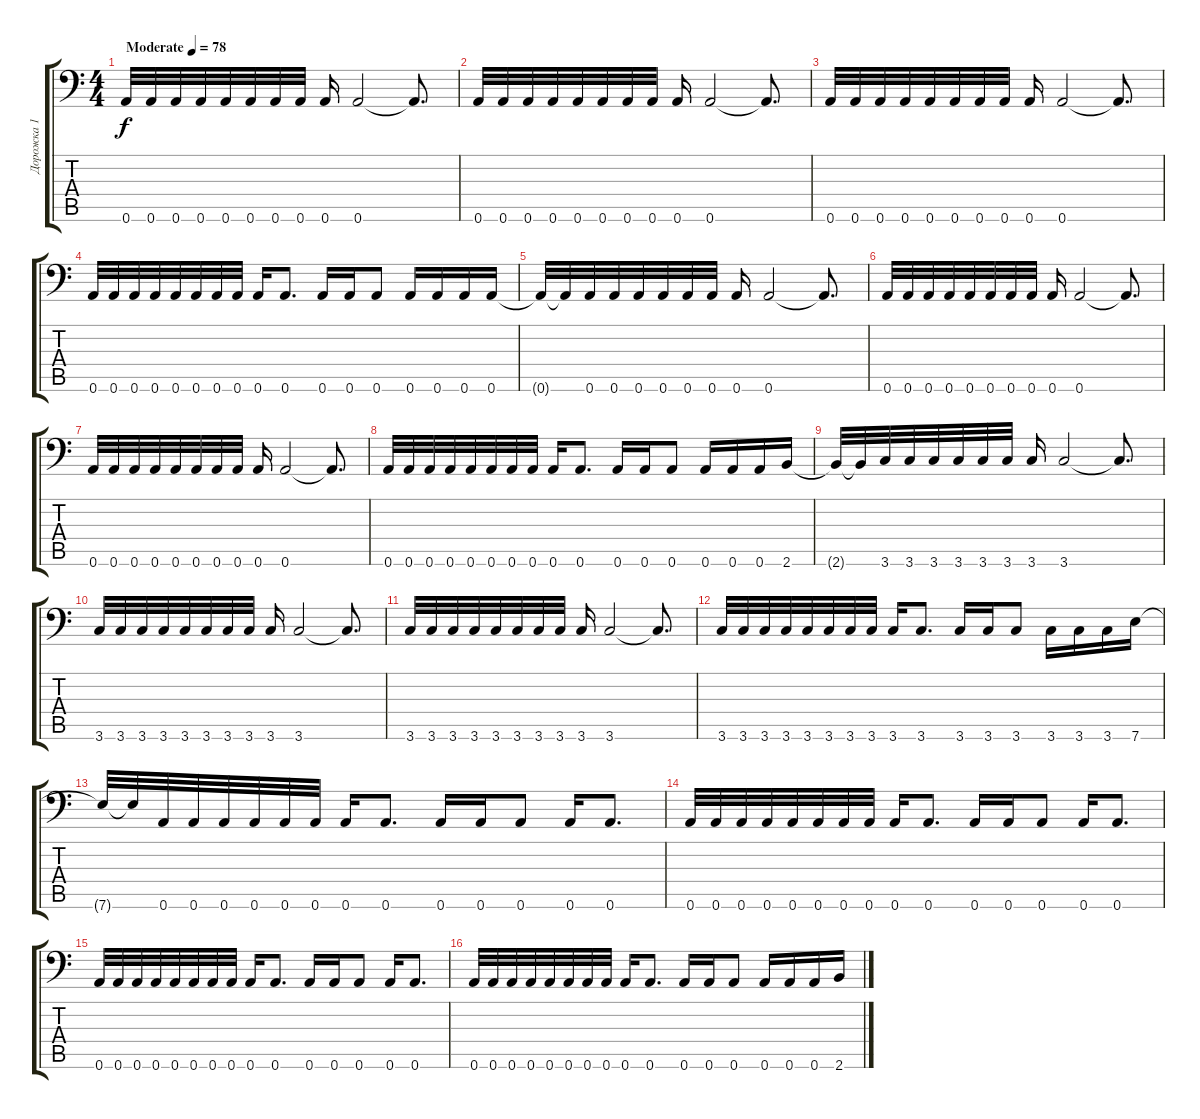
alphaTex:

\track ("Дорожка 1" "Дорожка 1") {instrument distortionguitar}
\staff {score tabs}
\tuning (B3 Gb3 D3 A2 E2 A1) {hide}
\ts (4 4)
\tempo (78 "Moderate")
\clef f4
\ks c
0.6.32{dy f volume 0 instrument distortionguitar} 0.6.32{volume 13} 0.6.32 0.6.32 0.6.32 0.6.32 0.6.32 0.6.32 0.6.16 0.6.2 0.6{t}.8{d} |
0.6.32 0.6.32 0.6.32 0.6.32 0.6.32 0.6.32 0.6.32 0.6.32 0.6.16 0.6.2 0.6{t}.8{d} |
0.6.32 0.6.32 0.6.32 0.6.32 0.6.32 0.6.32 0.6.32 0.6.32 0.6.16 0.6.2 0.6{t}.8{d} |
0.6.32 0.6.32 0.6.32 0.6.32 0.6.32 0.6.32 0.6.32 0.6.32 0.6.16 0.6.8{d} 0.6.16 0.6.16 0.6.8 0.6.16 0.6.16 0.6.16 0.6.16 |
0.6{t}.32 0.6{t}.32 0.6.32 0.6.32 0.6.32 0.6.32 0.6.32 0.6.32 0.6.16 0.6.2 0.6{t}.8{d} |
0.6.32 0.6.32 0.6.32 0.6.32 0.6.32 0.6.32 0.6.32 0.6.32 0.6.16 0.6.2 0.6{t}.8{d} |
0.6.32 0.6.32 0.6.32 0.6.32 0.6.32 0.6.32 0.6.32 0.6.32 0.6.16 0.6.2 0.6{t}.8{d} |
0.6.32 0.6.32 0.6.32 0.6.32 0.6.32 0.6.32 0.6.32 0.6.32 0.6.16 0.6.8{d} 0.6.16 0.6.16 0.6.8 0.6.16 0.6.16 0.6.16 2.6.16 |
2.6{t}.32 2.6{t}.32 3.6.32 3.6.32 3.6.32 3.6.32 3.6.32 3.6.32 3.6.16 3.6.2 3.6{t}.8{d} |
3.6.32 3.6.32 3.6.32 3.6.32 3.6.32 3.6.32 3.6.32 3.6.32 3.6.16 3.6.2 3.6{t}.8{d} |
3.6.32 3.6.32 3.6.32 3.6.32 3.6.32 3.6.32 3.6.32 3.6.32 3.6.16 3.6.2 3.6{t}.8{d} |
3.6.32 3.6.32 3.6.32 3.6.32 3.6.32 3.6.32 3.6.32 3.6.32 3.6.16 3.6.8{d} 3.6.16 3.6.16 3.6.8 3.6.16 3.6.16 3.6.16 7.6.16 |
7.6{t}.32 7.6{t}.32 0.6.32 0.6.32 0.6.32 0.6.32 0.6.32 0.6.32 0.6.16 0.6.8{d} 0.6.16 0.6.16 0.6.8 0.6.16 0.6.8{d} |
0.6.32 0.6.32 0.6.32 0.6.32 0.6.32 0.6.32 0.6.32 0.6.32 0.6.16 0.6.8{d} 0.6.16 0.6.16 0.6.8 0.6.16 0.6.8{d} |
0.6.32 0.6.32 0.6.32 0.6.32 0.6.32 0.6.32 0.6.32 0.6.32 0.6.16 0.6.8{d} 0.6.16 0.6.16 0.6.8 0.6.16 0.6.8{d} |
0.6.32 0.6.32 0.6.32 0.6.32 0.6.32 0.6.32 0.6.32 0.6.32 0.6.16 0.6.8{d} 0.6.16 0.6.16 0.6.8 0.6.16 0.6.16 0.6.16 2.6.16
